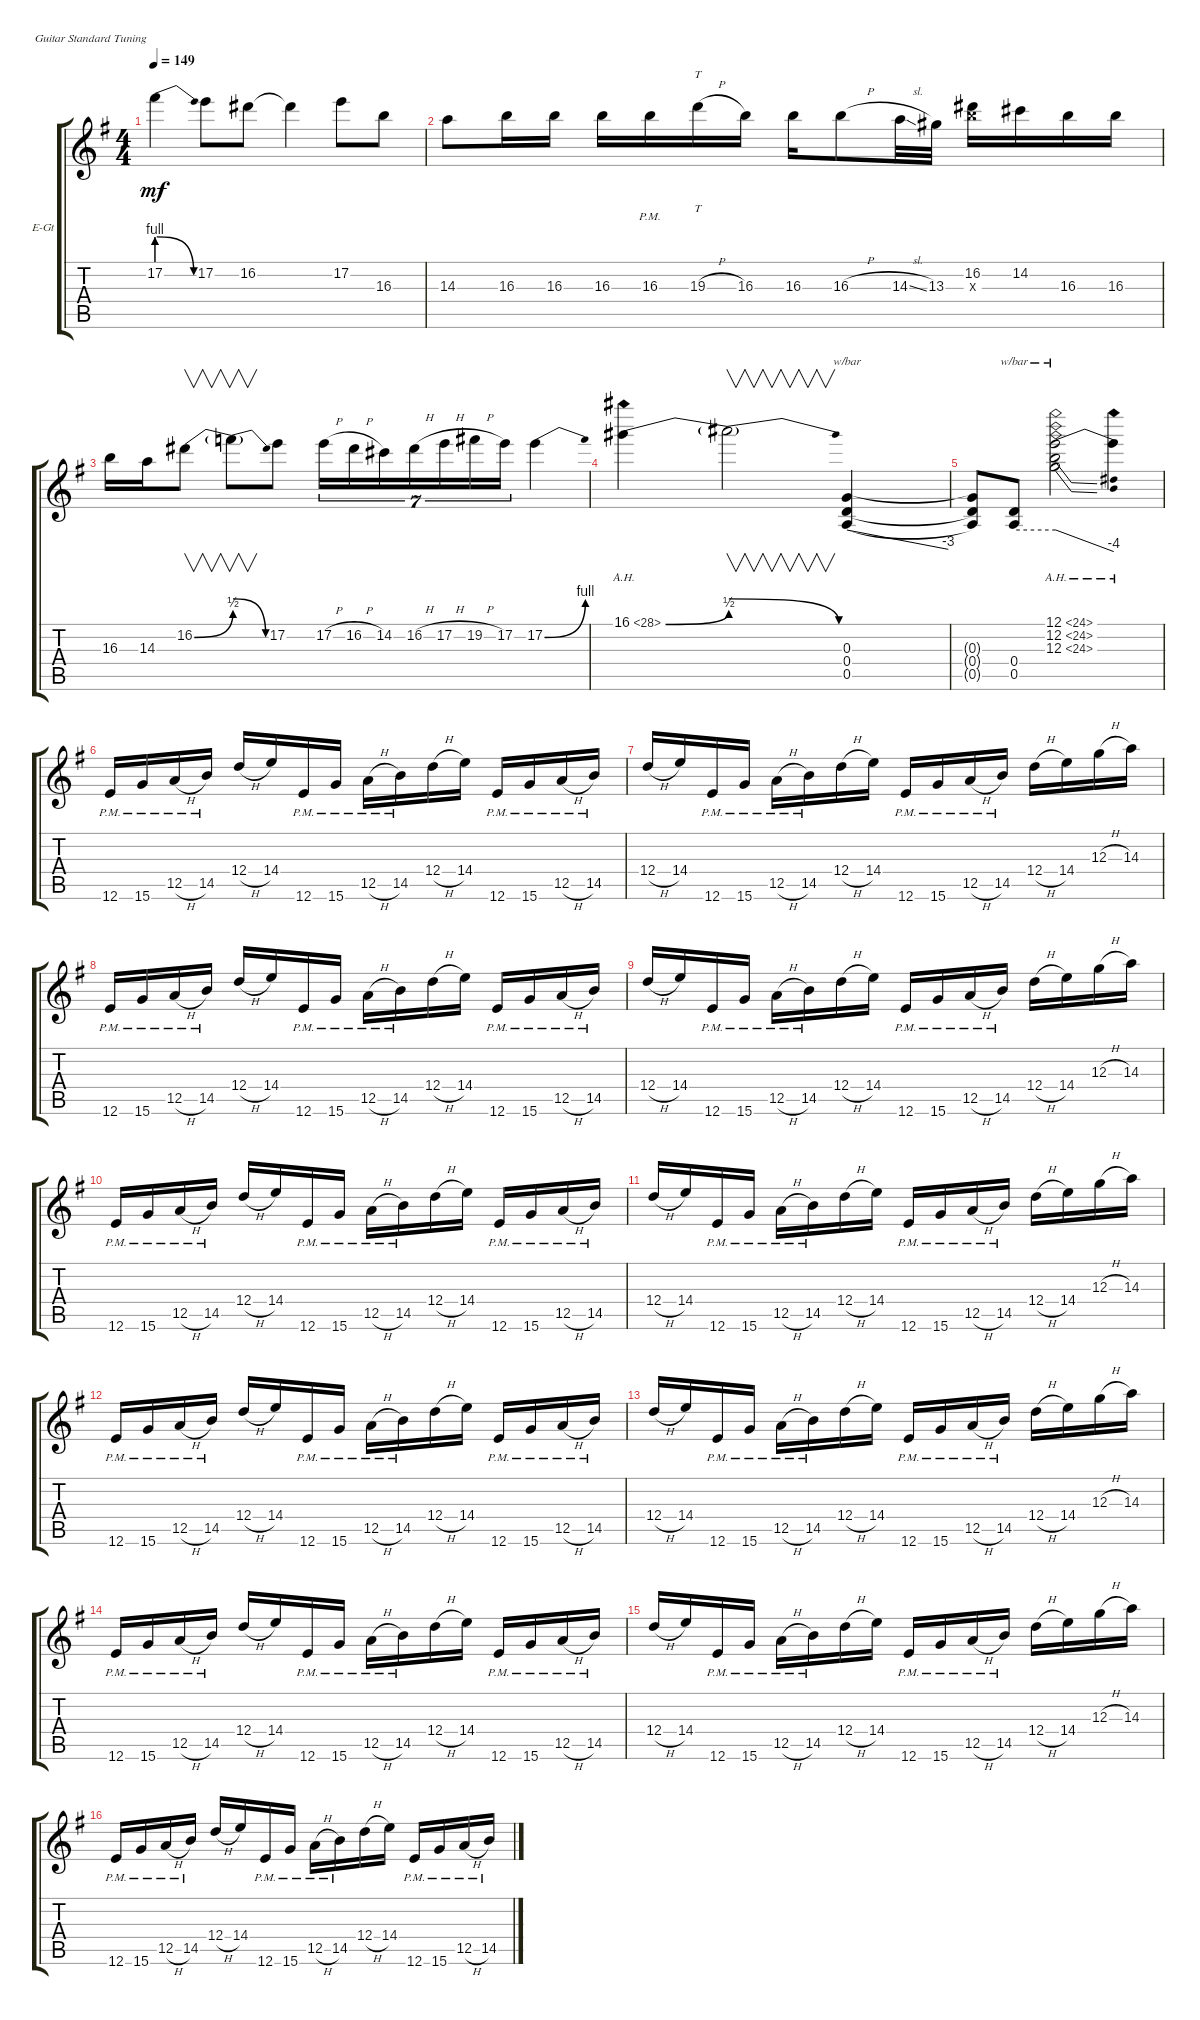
\defaultSystemsLayout 4
\bracketExtendMode groupsimilarinstruments
\firstSystemTrackNameOrientation horizontal
\otherSystemsTrackNameOrientation horizontal
\track ("Lead Guitar I" "E-Gt") {instrument overdrivenguitar}
\staff {score tabs}
\tuning (E4 B3 G3 D3 A2 E2)
\ts (4 4)
\tempo 149
\clef g2
\ks eminor
17.2{be (release 0 4 7.199999999999999 0) t}.4{dy mf} 17.2.8 16.2.8 16.2{t}.4 17.2.8 16.3.8 |
14.3.8 16.3.16 16.3.16 16.3.16 16.3{pm}.16 19.3{h}.16{tt} 16.3.16 16.3.16 16.3{h}.8 14.3{sl}.32 13.3.32 (16.2 16.3{x}).16 14.2.16 16.3.16 16.3.16 |
16.3.16 14.3.16 16.2{be (bend 0 0 15 2)}.8{v} 16.2{be (release 0 4 7.199999999999999 0) t}.8{v} 17.2.8 17.2{h}.16{tu (7 4)} 16.2{h}.16{tu (7 4)} 14.2.16{tu (7 4)} 16.2{h}.16{tu (7 4)} 17.2{h}.16{tu (7 4)} 19.2{h}.16{tu (7 4)} 17.2.16{tu (7 4)} 17.2{be (bend 0 0 15 4)}.4 |
16.1{be (bend 0 0 15 2) ah 12}.4 16.1{be (release 0 4 7.199999999999999 0) t}.2{v} (0.3 0.4 0.5).4{tbe (dive default 0 0 45 -12)} |
(0.3{t} 0.4{t} 0.5{t}).8 (0.4 0.5).8{tbe (hold default 0 0 45 0)} (12.1{ah 12} 12.2{ah 12} 12.3{ah 12}).2{tbe (dive default 0 0 45.6 -16)} 12.1{ah 12 t}.4 |
12.6{pm}.16 15.6{pm}.16 12.5{h pm}.16 14.5{pm}.16 12.4{h}.16 14.4.16 12.6{pm}.16 15.6{pm}.16 12.5{h pm}.16 14.5{pm}.16 12.4{h}.16 14.4.16 12.6{pm}.16 15.6{pm}.16 12.5{h pm}.16 14.5{pm}.16 |
12.4{h}.16 14.4.16 12.6{pm}.16 15.6{pm}.16 12.5{h pm}.16 14.5{pm}.16 12.4{h}.16 14.4.16 12.6{pm}.16 15.6{pm}.16 12.5{h pm}.16 14.5{pm}.16 12.4{h}.16 14.4.16 12.3{h}.16 14.3.16 |
12.6{pm}.16 15.6{pm}.16 12.5{h pm}.16 14.5{pm}.16 12.4{h}.16 14.4.16 12.6{pm}.16 15.6{pm}.16 12.5{h pm}.16 14.5{pm}.16 12.4{h}.16 14.4.16 12.6{pm}.16 15.6{pm}.16 12.5{h pm}.16 14.5{pm}.16 |
12.4{h}.16 14.4.16 12.6{pm}.16 15.6{pm}.16 12.5{h pm}.16 14.5{pm}.16 12.4{h}.16 14.4.16 12.6{pm}.16 15.6{pm}.16 12.5{h pm}.16 14.5{pm}.16 12.4{h}.16 14.4.16 12.3{h}.16 14.3.16 |
12.6{pm}.16 15.6{pm}.16 12.5{h pm}.16 14.5{pm}.16 12.4{h}.16 14.4.16 12.6{pm}.16 15.6{pm}.16 12.5{h pm}.16 14.5{pm}.16 12.4{h}.16 14.4.16 12.6{pm}.16 15.6{pm}.16 12.5{h pm}.16 14.5{pm}.16 |
12.4{h}.16 14.4.16 12.6{pm}.16 15.6{pm}.16 12.5{h pm}.16 14.5{pm}.16 12.4{h}.16 14.4.16 12.6{pm}.16 15.6{pm}.16 12.5{h pm}.16 14.5{pm}.16 12.4{h}.16 14.4.16 12.3{h}.16 14.3.16 |
12.6{pm}.16 15.6{pm}.16 12.5{h pm}.16 14.5{pm}.16 12.4{h}.16 14.4.16 12.6{pm}.16 15.6{pm}.16 12.5{h pm}.16 14.5{pm}.16 12.4{h}.16 14.4.16 12.6{pm}.16 15.6{pm}.16 12.5{h pm}.16 14.5{pm}.16 |
12.4{h}.16 14.4.16 12.6{pm}.16 15.6{pm}.16 12.5{h pm}.16 14.5{pm}.16 12.4{h}.16 14.4.16 12.6{pm}.16 15.6{pm}.16 12.5{h pm}.16 14.5{pm}.16 12.4{h}.16 14.4.16 12.3{h}.16 14.3.16 |
12.6{pm}.16 15.6{pm}.16 12.5{h pm}.16 14.5{pm}.16 12.4{h}.16 14.4.16 12.6{pm}.16 15.6{pm}.16 12.5{h pm}.16 14.5{pm}.16 12.4{h}.16 14.4.16 12.6{pm}.16 15.6{pm}.16 12.5{h pm}.16 14.5{pm}.16 |
12.4{h}.16 14.4.16 12.6{pm}.16 15.6{pm}.16 12.5{h pm}.16 14.5{pm}.16 12.4{h}.16 14.4.16 12.6{pm}.16 15.6{pm}.16 12.5{h pm}.16 14.5{pm}.16 12.4{h}.16 14.4.16 12.3{h}.16 14.3.16 |
12.6{pm}.16 15.6{pm}.16 12.5{h pm}.16 14.5{pm}.16 12.4{h}.16 14.4.16 12.6{pm}.16 15.6{pm}.16 12.5{h pm}.16 14.5{pm}.16 12.4{h}.16 14.4.16 12.6{pm}.16 15.6{pm}.16 12.5{h pm}.16 14.5{pm}.16
